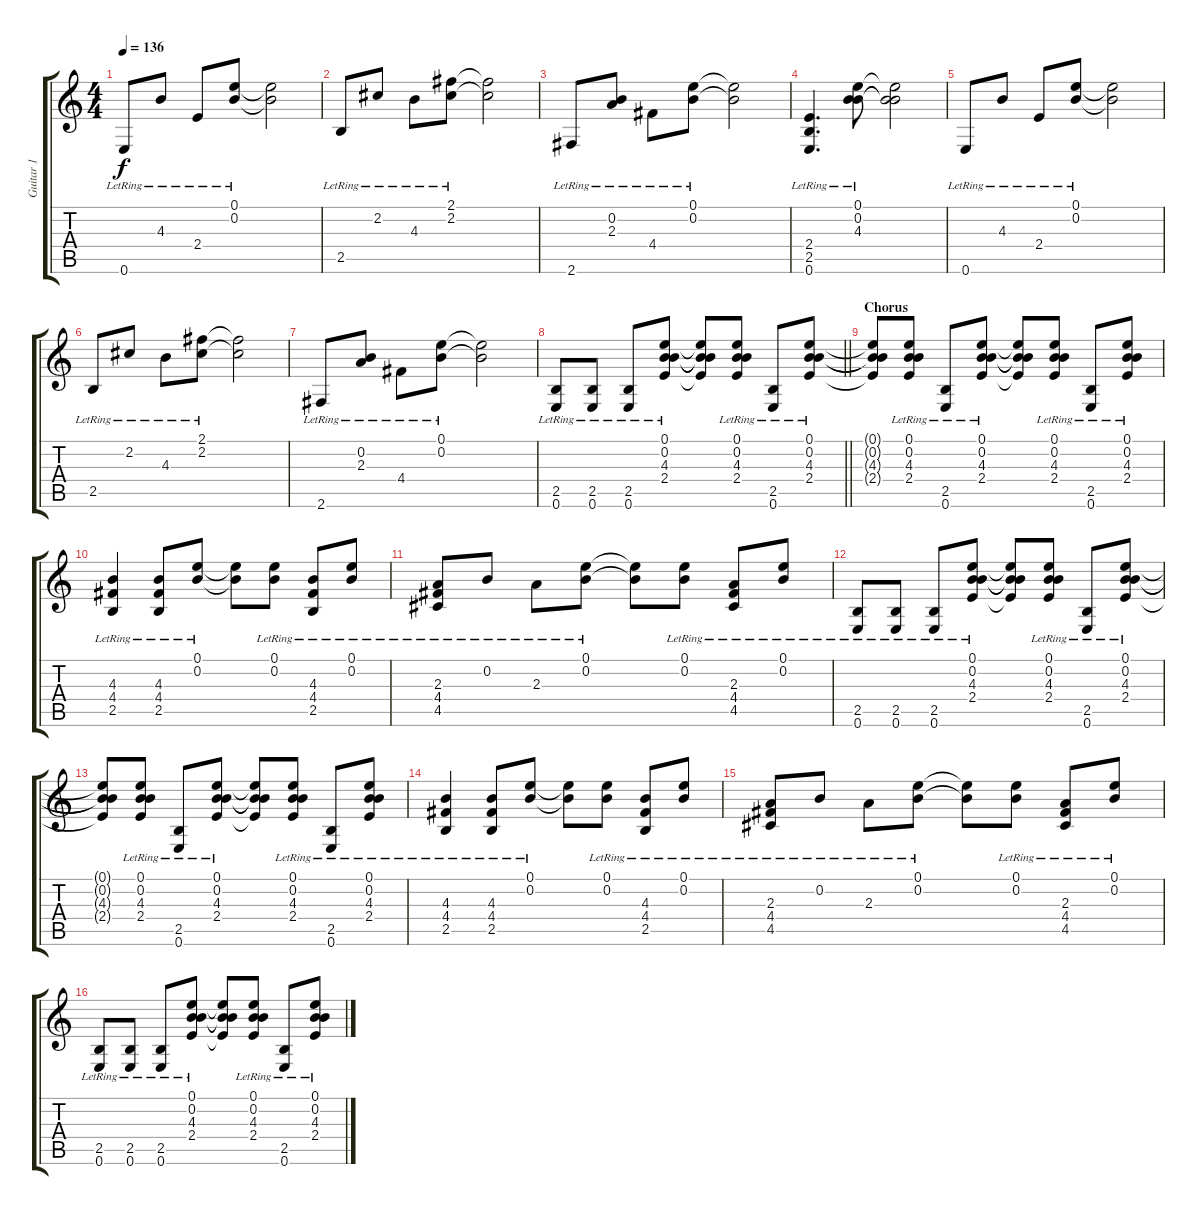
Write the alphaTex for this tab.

\track ("Guitar 1" "Guitar 1") {instrument overdrivenguitar}
\staff {score tabs}
\tuning (E4 B3 G3 D3 A2 E2) {hide}
\ts (4 4)
\tempo 136
\clef g2
\ks c
0.6{lr}.8{dy f} 4.3{lr}.8 2.4{lr}.8 (0.1{lr} 0.2{lr}).8 (0.1{t} 0.2{t}).2 |
2.5{lr}.8 2.2{lr}.8 4.3{lr}.8 (2.1{lr} 2.2{lr}).8 (2.1{t} 2.2{t}).2 |
2.6{lr}.8 (0.2{lr} 2.3{lr}).8 4.4{lr}.8 (0.1{lr} 0.2{lr}).8 (0.1{t} 0.2{t}).2 |
(2.4{lr} 2.5{lr} 0.6{lr}).4{d} (0.1{lr} 0.2{lr} 4.3{lr}).8 (0.1{t} 0.2{t} 4.3{t}).2 |
0.6{lr}.8 4.3{lr}.8 2.4{lr}.8 (0.1{lr} 0.2{lr}).8 (0.1{t} 0.2{t}).2 |
2.5{lr}.8 2.2{lr}.8 4.3{lr}.8 (2.1{lr} 2.2{lr}).8 (2.1{t} 2.2{t}).2 |
2.6{lr}.8 (0.2{lr} 2.3{lr}).8 4.4{lr}.8 (0.1{lr} 0.2{lr}).8 (0.1{t} 0.2{t}).2 |
\barLineRight lightlight
(2.5{lr} 0.6{lr}).8{volume 12} (2.5{lr} 0.6{lr}).8 (2.5{lr} 0.6{lr}).8 (0.1{lr} 0.2{lr} 4.3{lr} 2.4{lr}).8 (0.1{t} 0.2{t} 4.3{t} 2.4{t}).8 (0.1{lr} 0.2{lr} 4.3{lr} 2.4{lr}).8 (2.5{lr} 0.6{lr}).8 (0.1{lr} 0.2{lr} 4.3{lr} 2.4{lr}).8 |
\section ("" "Chorus")
(0.1{t} 0.2{t} 4.3{t} 2.4{t}).8 (0.1{lr} 0.2{lr} 4.3{lr} 2.4{lr}).8 (2.5{lr} 0.6{lr}).8 (0.1{lr} 0.2{lr} 4.3{lr} 2.4{lr}).8 (0.1{t} 0.2{t} 4.3{t} 2.4{t}).8 (0.1{lr} 0.2{lr} 4.3{lr} 2.4{lr}).8 (2.5{lr} 0.6{lr}).8 (0.1{lr} 0.2{lr} 4.3{lr} 2.4{lr}).8 |
(4.3{lr} 4.4{lr} 2.5{lr}).4 (4.3{lr} 4.4{lr} 2.5{lr}).8 (0.1{lr} 0.2{lr}).8 (0.1{t} 0.2{t}).8 (0.1{lr} 0.2{lr}).8 (4.3{lr} 4.4{lr} 2.5{lr}).8 (0.1{lr} 0.2{lr}).8 |
(2.3{lr} 4.4{lr} 4.5{lr}).8 0.2{lr}.8 2.3{lr}.8 (0.1{lr} 0.2{lr}).8 (0.1{t} 0.2{t}).8 (0.1{lr} 0.2{lr}).8 (2.3{lr} 4.4{lr} 4.5{lr}).8 (0.1{lr} 0.2{lr}).8 |
(2.5{lr} 0.6{lr}).8 (2.5{lr} 0.6{lr}).8 (2.5{lr} 0.6{lr}).8 (0.1{lr} 0.2{lr} 4.3{lr} 2.4{lr}).8 (0.1{t} 0.2{t} 4.3{t} 2.4{t}).8 (0.1{lr} 0.2{lr} 4.3{lr} 2.4{lr}).8 (2.5{lr} 0.6{lr}).8 (0.1{lr} 0.2{lr} 4.3{lr} 2.4{lr}).8 |
(0.1{t} 0.2{t} 4.3{t} 2.4{t}).8 (0.1{lr} 0.2{lr} 4.3{lr} 2.4{lr}).8 (2.5{lr} 0.6{lr}).8 (0.1{lr} 0.2{lr} 4.3{lr} 2.4{lr}).8 (0.1{t} 0.2{t} 4.3{t} 2.4{t}).8 (0.1{lr} 0.2{lr} 4.3{lr} 2.4{lr}).8 (2.5{lr} 0.6{lr}).8 (0.1{lr} 0.2{lr} 4.3{lr} 2.4{lr}).8 |
(4.3{lr} 4.4{lr} 2.5{lr}).4 (4.3{lr} 4.4{lr} 2.5{lr}).8 (0.1{lr} 0.2{lr}).8 (0.1{t} 0.2{t}).8 (0.1{lr} 0.2{lr}).8 (4.3{lr} 4.4{lr} 2.5{lr}).8 (0.1{lr} 0.2{lr}).8 |
(2.3{lr} 4.4{lr} 4.5{lr}).8 0.2{lr}.8 2.3{lr}.8 (0.1{lr} 0.2{lr}).8 (0.1{t} 0.2{t}).8 (0.1{lr} 0.2{lr}).8 (2.3{lr} 4.4{lr} 4.5{lr}).8 (0.1{lr} 0.2{lr}).8 |
(2.5{lr} 0.6{lr}).8 (2.5{lr} 0.6{lr}).8 (2.5{lr} 0.6{lr}).8 (0.1{lr} 0.2{lr} 4.3{lr} 2.4{lr}).8 (0.1{t} 0.2{t} 4.3{t} 2.4{t}).8 (0.1{lr} 0.2{lr} 4.3{lr} 2.4{lr}).8 (2.5{lr} 0.6{lr}).8 (0.1{lr} 0.2{lr} 4.3{lr} 2.4{lr}).8
